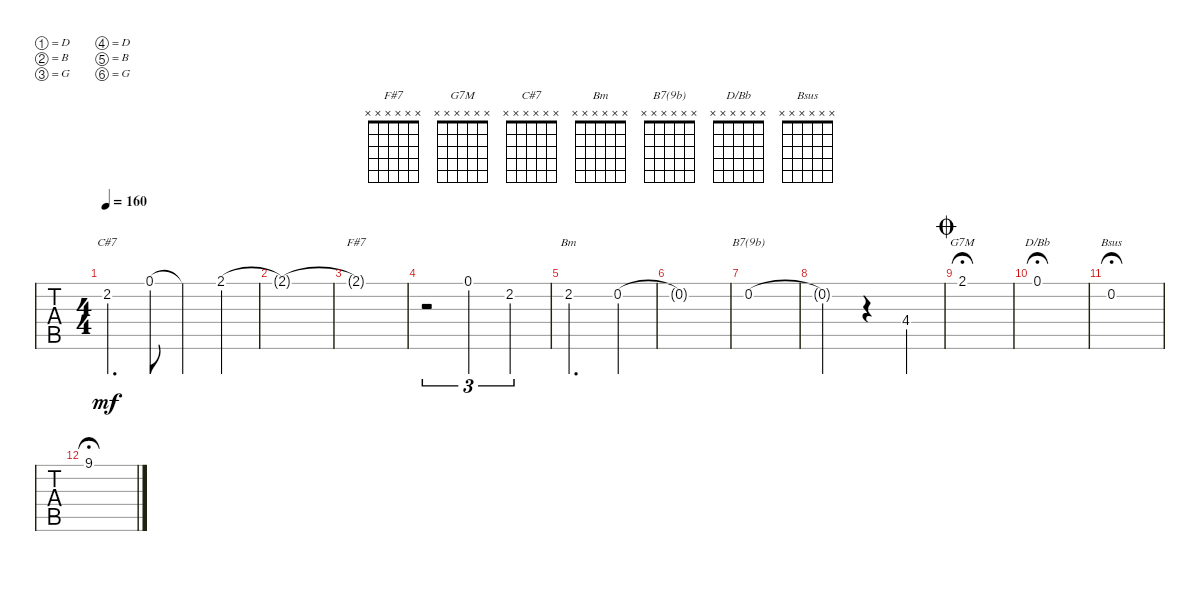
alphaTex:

\defaultSystemsLayout 4
\bracketExtendMode groupsimilarinstruments
\singleTrackTrackNamePolicy hidden
\multiTrackTrackNamePolicy hidden
\otherSystemsTrackNameOrientation horizontal
\track ("Dobro" "Dobro") {multiBarRest instrument acousticguitarsteel}
\staff {tabs}
\tuning (D4 B3 G3 D3 B2 G2)
\chord ("F#7" x x x x x x)
\chord ("G7M" x x x x x x)
\chord ("C#7" x x x x x x)
\chord ("Bm" x x x x x x)
\chord ("B7(9b)" x x x x x x)
\chord ("D/Bb" x x x x x x)
\chord ("Bsus" x x x x x x)
\ts (4 4)
\tempo 160
\clef g2
\scale
0.0902759
\ks d
2.2.4{d ch "C#7" dy mf} 0.1.8 0.1{t}.4 2.1.4 |
\scale
0.0433234 2.1{t}.1 |
\scale
0.0433234 2.1{t}.1{ch "F#7"} |
\scale
0.0773557 r.2{tu (3 2)} 0.1.2{tu (3 2)} 2.2.2{tu (3 2)} |
\scale
0.0979932 2.2.2{d ch "Bm"} 0.2.4 |
\scale
0.0489615 0.2{t}.1 |
\scale
0.0455219 0.2.1{ch "B7(9b)"} |
\scale
0.061156 0.2{t}.2 r.4 4.4.4 |
\jump coda
\scale
0.11228 2.1.1{ch "G7M" fermata (medium 0.5)} |
\scale
0.0767443 0.1.1{ch "D/Bb" fermata (medium 0.5)} |
\scale
0.0806769 0.2.1{ch "Bsus" fermata (medium 0.5)} |
\scale
0.0810481 9.1.1{ot 8va fermata (medium 0.5)}
